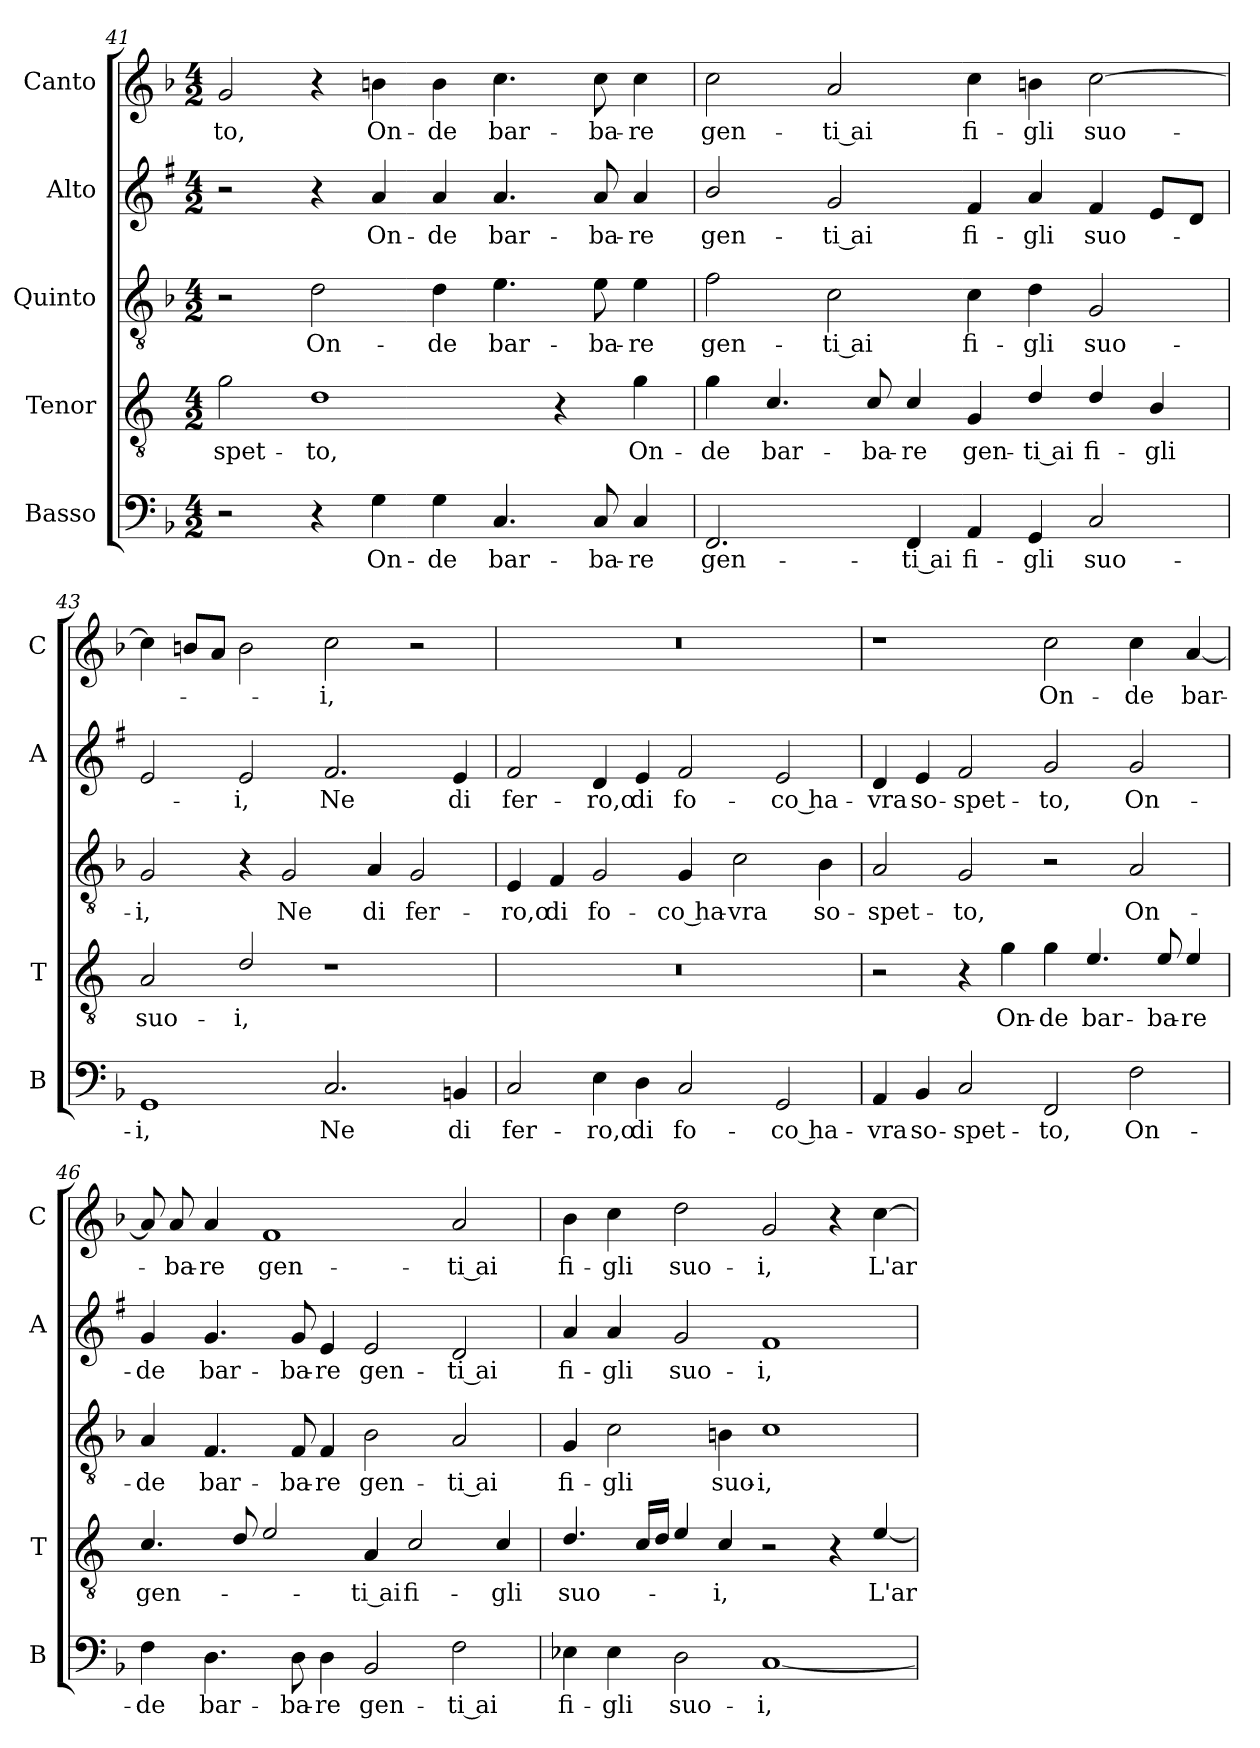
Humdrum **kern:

**kern	**text	**kern	**text	**kern	**text	**kern	**text	**kern	**text
*part5	*part5	*part4	*part4	*part3	*part3	*part2	*part2	*part1	*part1
*staff5	*staff5	*staff4	*staff4	*staff3	*staff3	*staff2	*staff2	*staff1	*staff1
*I"Basso	*	*I"Tenor	*	*I"Quinto	*	*I"Alto	*	*I"Canto	*
*I'B	*	*I'T	*	*	*	*I'A	*	*I'C	*
*clefF4	*	*clefGv2	*	*clefGv2	*	*clefG2	*	*clefG2	*
*	*	*ITrd4c7	*	*	*	*ITrd1c2	*	*	*
*k[b-]	*	*k[b-]	*	*k[b-]	*	*k[b-]	*	*k[b-]	*
*F:	*	*F:	*	*F:	*	*F:	*	*F:	*
*M4/2	*	*M4/2	*	*M4/2	*	*M4/2	*	*M4/2	*
=41	=41	=41	=41	=41	=41	=41	=41	=41	=41
!	!	!	!LO:LY:b	!	!	!	!	!	!LO:LY:b
2r	.	2c\	-spet-	2r	.	2r	.	2g/	-to,
!	!	!	!LO:LY:b	!	!LO:LY:b	!	!	!	!
4r	.	1G	-to,	2d\	On-	4r	.	4r	.
!	!LO:LY:b	!	!	!	!	!	!LO:LY:b	!	!LO:LY:b
4G\	On-	.	.	.	.	4g/	On-	4bn\	On-
!	!LO:LY:b	!	!	!	!LO:LY:b	!	!LO:LY:b	!	!LO:LY:b
4G\	-de	.	.	4d\	-de	4g/	-de	4b\	-de
!	!LO:LY:b	!	!	!	!LO:LY:b	!	!LO:LY:b	!	!LO:LY:b
4.C/	bar-	.	.	4.e\	bar-	4.g/	bar-	4.cc\	bar-
.	.	4r	.	.	.	.	.	.	.
!	!LO:LY:b	!	!	!	!LO:LY:b	!	!LO:LY:b	!	!LO:LY:b
8C/	-ba-	.	.	8e\	-ba-	8g/	-ba-	8cc\	-ba-
!	!LO:LY:b	!	!LO:LY:b	!	!LO:LY:b	!	!LO:LY:b	!	!LO:LY:b
4C/	-re	4c\	On-	4e\	-re	4g/	-re	4cc\	-re
=42	=42	=42	=42	=42	=42	=42	=42	=42	=42
!	!LO:LY:b	!	!LO:LY:b	!	!LO:LY:b	!	!LO:LY:b	!	!LO:LY:b
2.FF/	gen-	4c\	-de	2f\	gen-	2a/	gen-	2cc\	gen-
!	!	!	!LO:LY:b	!	!	!	!	!	!
.	.	4.F/	bar-	.	.	.	.	.	.
!	!	!	!	!	!LO:LY:b	!	!LO:LY:b	!	!LO:LY:b
.	.	.	.	2c\	-ti ai	2f/	-ti ai	2a/	-ti ai
!	!	!	!LO:LY:b	!	!	!	!	!	!
.	.	8F/	-ba-	.	.	.	.	.	.
!	!LO:LY:b	!	!LO:LY:b	!	!	!	!	!	!
4FF/	-ti ai	4F/	-re	.	.	.	.	.	.
!	!LO:LY:b	!	!LO:LY:b	!	!LO:LY:b	!	!LO:LY:b	!	!LO:LY:b
4AA/	fi-	4C/	gen-	4c\	fi-	4e/	fi-	4cc\	fi-
!	!LO:LY:b	!	!LO:LY:b	!	!LO:LY:b	!	!LO:LY:b	!	!LO:LY:b
4GG/	-gli	4G/	-ti ai	4d\	-gli	4g/	-gli	4bn\	-gli
!	!LO:LY:b	!	!LO:LY:b	!	!LO:LY:b	!	!LO:LY:b	!	!LO:LY:b
2C/	suo-	4G/	fi-	2G/	suo-	4e/	suo-	[2cc\	suo-
!	!	!	!LO:LY:b	!	!	!	!	!	!
.	.	4E/	-gli	.	.	8d/L	.	.	.
.	.	.	.	.	.	8c/J	.	.	.
!!LO:LB:g=z
=43	=43	=43	=43	=43	=43	=43	=43	=43	=43
!	!LO:LY:b	!	!LO:LY:b	!	!LO:LY:b	!	!	!	!
1GG	-i,	2D/	suo-	2G/	-i,	2d/	.	4cc\]	.
.	.	.	.	.	.	.	.	8bn/L	.
.	.	.	.	.	.	.	.	8a/J	.
!	!	!	!LO:LY:b	!	!	!	!LO:LY:b	!	!
.	.	2G/	-i,	4r	.	2d/	-i,	2b\	.
!	!	!	!	!	!LO:LY:b	!	!	!	!
.	.	.	.	2G/	Ne	.	.	.	.
!	!LO:LY:b	!	!	!	!	!	!LO:LY:b	!	!LO:LY:b
2.C/	Ne	1r	.	.	.	2.e/	Ne	2cc\	-i,
!	!	!	!	!	!LO:LY:b	!	!	!	!
.	.	.	.	4A/	di	.	.	.	.
!	!	!	!	!	!LO:LY:b	!	!	!	!
.	.	.	.	2G/	fer-	.	.	2r	.
!	!LO:LY:b	!	!	!	!	!	!LO:LY:b	!	!
4BBn/	di	.	.	.	.	4d/	di	.	.
=44	=44	=44	=44	=44	=44	=44	=44	=44	=44
!	!LO:LY:b	!	!	!	!LO:LY:b	!	!LO:LY:b	!	!
2C/	fer-	0r	.	4E/	-ro,o	2e/	fer-	0r	.
!	!	!	!	!	!LO:LY:b	!	!	!	!
.	.	.	.	4F/	di	.	.	.	.
!	!LO:LY:b	!	!	!	!LO:LY:b	!	!LO:LY:b	!	!
4E\	-ro,o	.	.	2G/	fo-	4c/	-ro,o	.	.
!	!LO:LY:b	!	!	!	!	!	!LO:LY:b	!	!
4D\	di	.	.	.	.	4d/	di	.	.
!	!LO:LY:b	!	!	!	!LO:LY:b	!	!LO:LY:b	!	!
2C/	fo-	.	.	4G/	-co ha-	2e/	fo-	.	.
!	!	!	!	!	!LO:LY:b	!	!	!	!
.	.	.	.	2c\	-vra	.	.	.	.
!	!LO:LY:b	!	!	!	!	!	!LO:LY:b	!	!
2GG/	-co ha-	.	.	.	.	2d/	-co ha-	.	.
!	!	!	!	!	!LO:LY:b	!	!	!	!
.	.	.	.	4B-\	so-	.	.	.	.
=45	=45	=45	=45	=45	=45	=45	=45	=45	=45
!	!LO:LY:b	!	!	!	!LO:LY:b	!	!LO:LY:b	!	!
4AA/	-vra	2r	.	2A/	-spet-	4c/	-vra	1r	.
!	!LO:LY:b	!	!	!	!	!	!LO:LY:b	!	!
4BB-/	so-	.	.	.	.	4d/	so-	.	.
!	!LO:LY:b	!	!	!	!LO:LY:b	!	!LO:LY:b	!	!
2C/	-spet-	4r	.	2G/	-to,	2e/	-spet-	.	.
!	!	!	!LO:LY:b	!	!	!	!	!	!
.	.	4c\	On-	.	.	.	.	.	.
!	!LO:LY:b	!	!LO:LY:b	!	!	!	!LO:LY:b	!	!LO:LY:b
2FF/	-to,	4c\	-de	2r	.	2f/	-to,	2cc\	On-
!	!	!	!LO:LY:b	!	!	!	!	!	!
.	.	4.A/	bar-	.	.	.	.	.	.
!	!LO:LY:b	!	!	!	!LO:LY:b	!	!LO:LY:b	!	!LO:LY:b
2F\	On-	.	.	2A/	On-	2f/	On-	4cc\	-de
!	!	!	!LO:LY:b	!	!	!	!	!	!
.	.	8A/	-ba-	.	.	.	.	.	.
!	!	!	!LO:LY:b	!	!	!	!	!	!LO:LY:b
.	.	4A/	-re	.	.	.	.	[4a/	bar-
=46	=46	=46	=46	=46	=46	=46	=46	=46	=46
!	!LO:LY:b	!	!LO:LY:b	!	!LO:LY:b	!	!LO:LY:b	!	!
4F\	-de	4.F/	gen-	4A/	-de	4f/	-de	8a/]	.
!	!	!	!	!	!	!	!	!	!LO:LY:b
.	.	.	.	.	.	.	.	8a/	-ba-
!	!LO:LY:b	!	!	!	!LO:LY:b	!	!LO:LY:b	!	!LO:LY:b
4.D\	bar-	.	.	4.F/	bar-	4.f/	bar-	4a/	-re
.	.	8G/	.	.	.	.	.	.	.
!	!	!	!	!	!	!	!	!	!LO:LY:b
.	.	2A/	.	.	.	.	.	1f	gen-
!	!LO:LY:b	!	!	!	!LO:LY:b	!	!LO:LY:b	!	!
8D\	-ba-	.	.	8F/	-ba-	8f/	-ba-	.	.
!	!LO:LY:b	!	!	!	!LO:LY:b	!	!LO:LY:b	!	!
4D\	-re	.	.	4F/	-re	4d/	-re	.	.
!	!LO:LY:b	!	!LO:LY:b	!	!LO:LY:b	!	!LO:LY:b	!	!
2BB-/	gen-	4D/	-ti ai	2B-\	gen-	2d/	gen-	.	.
!	!	!	!LO:LY:b	!	!	!	!	!	!
.	.	2F/	fi-	.	.	.	.	.	.
!	!LO:LY:b	!	!	!	!LO:LY:b	!	!LO:LY:b	!	!LO:LY:b
2F\	-ti ai	.	.	2A/	-ti ai	2c/	-ti ai	2a/	-ti ai
!	!	!	!LO:LY:b	!	!	!	!	!	!
.	.	4F/	-gli	.	.	.	.	.	.
!!LO:LB:g=z
=47	=47	=47	=47	=47	=47	=47	=47	=47	=47
!	!LO:LY:b	!	!LO:LY:b	!	!LO:LY:b	!	!LO:LY:b	!	!LO:LY:b
4E-X\	fi-	4.G/	suo-	4G/	fi-	4g/	fi-	4b-\	fi-
!	!LO:LY:b	!	!	!	!LO:LY:b	!	!LO:LY:b	!	!LO:LY:b
4E-\	-gli	.	.	2c\	-gli	4g/	-gli	4cc\	-gli
.	.	16F/LL	.	.	.	.	.	.	.
.	.	16G/JJ	.	.	.	.	.	.	.
!	!LO:LY:b	!	!	!	!	!	!LO:LY:b	!	!LO:LY:b
2D\	suo-	4A/	.	.	.	2f/	suo-	2dd\	suo-
!	!	!	!LO:LY:b	!	!LO:LY:b	!	!	!	!
.	.	4F/	-i,	4Bn\	suo-	.	.	.	.
!	!LO:LY:b	!	!	!	!LO:LY:b	!	!LO:LY:b	!	!LO:LY:b
[1C	-i,	2r	.	1c	-i,	1e	-i,	2g/	-i,
.	.	4r	.	.	.	.	.	4r	.
!	!	!	!LO:LY:b	!	!	!	!	!	!LO:LY:b
.	.	[4A/	L'ar-	.	.	.	.	[4cc\	L'ar-
=	=	=	=	=	=	=	=	=	=
*-	*-	*-	*-	*-	*-	*-	*-	*-	*-
